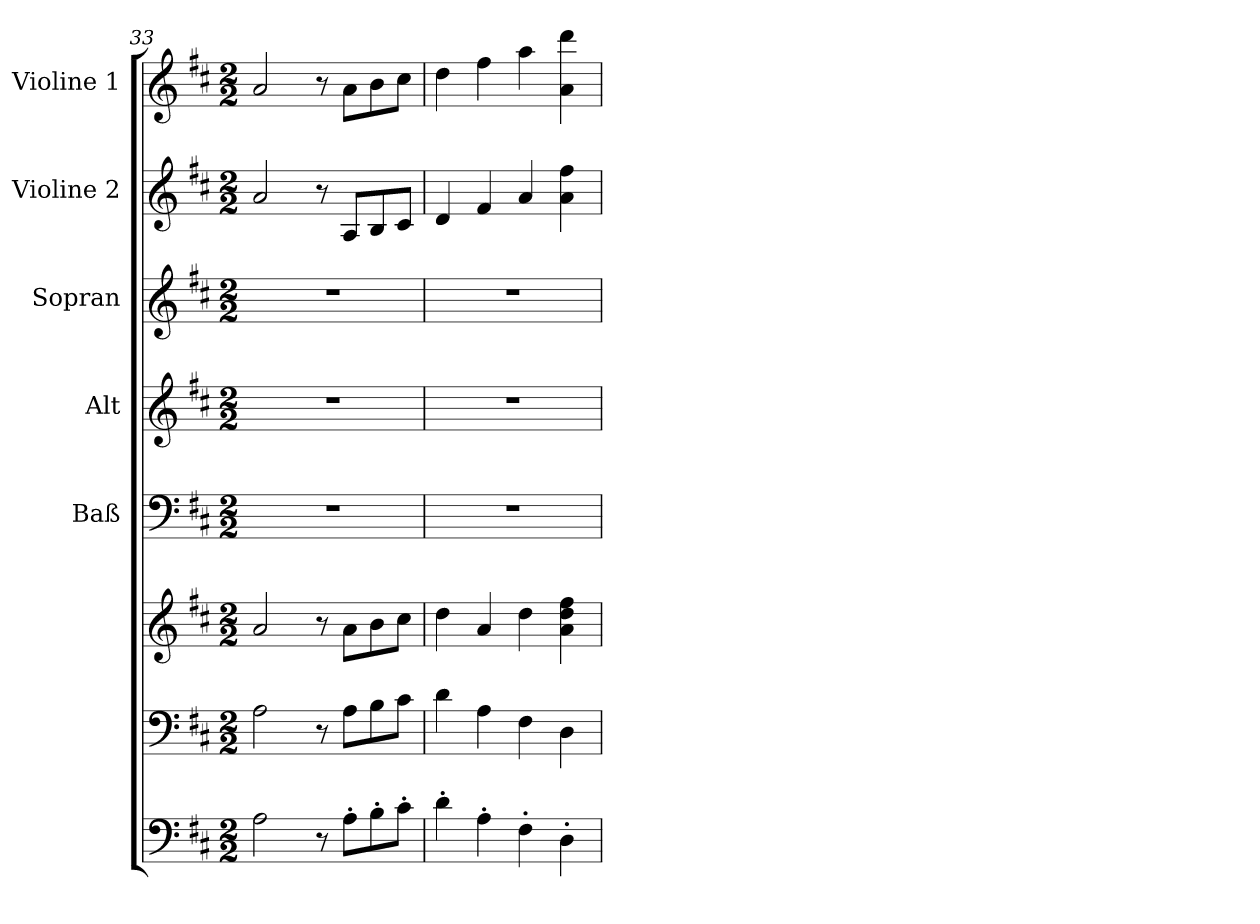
**kern	**kern	**kern	**kern	**kern	**kern	**kern	**kern
*part7	*part6	*part6	*part5	*part4	*part3	*part2	*part1
*staff8	*staff7	*staff6	*staff5	*staff4	*staff3	*staff2	*staff1
*	*	*	*I"Baß	*I"Alt	*I"Sopran	*I"Violine 2	*I"Violine 1
*	*	*	*	*	*	*I'Vln	*I'Vln
*clefF4	*clefF4	*clefG2	*clefF4	*clefG2	*clefG2	*clefG2	*clefG2
*ITrd7c12	*	*	*	*	*	*	*
*k[f#c#]	*k[f#c#]	*k[f#c#]	*k[f#c#]	*k[f#c#]	*k[f#c#]	*k[f#c#]	*k[f#c#]
*D:	*D:	*D:	*D:	*D:	*D:	*D:	*D:
*M2/2	*M2/2	*M2/2	*M2/2	*M2/2	*M2/2	*M2/2	*M2/2
=33	=33	=33	=33	=33	=33	=33	=33
2AA\	2A\	2a/	1r	1r	1r	2a/	2a/
8r	8r	8r	.	.	.	8r	8r
8AA'>\L	8A\L	8a\L	.	.	.	8A/L	8a\L
8BB'>\	8B\	8b\	.	.	.	8B/	8b\
8C#'>\J	8c#\J	8cc#\J	.	.	.	8c#/J	8cc#\J
=34	=34	=34	=34	=34	=34	=34	=34
4D'>\	4d\	4dd\	1r	1r	1r	4d/	4dd\
4AA'>\	4A\	4a/	.	.	.	4f#/	4ff#\
4FF#'>\	4F#\	4dd\	.	.	.	4a/	4aa\
4DD'>\	4D\	4a\ 4dd\ 4ff#\	.	.	.	4a\ 4ff#\	4a\ 4ddd\
=	=	=	=	=	=	=	=
*-	*-	*-	*-	*-	*-	*-	*-
